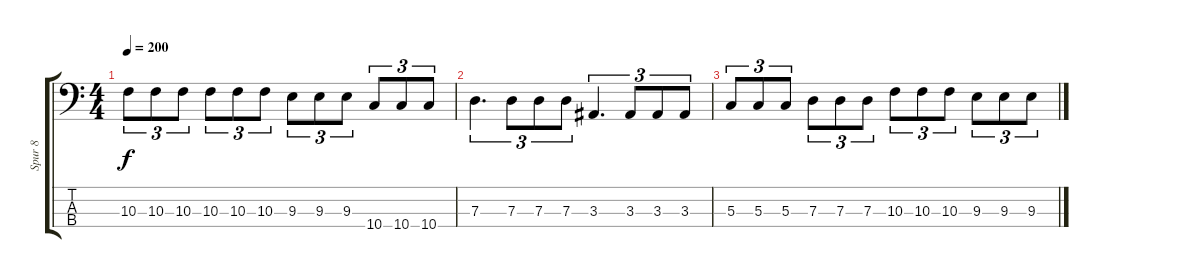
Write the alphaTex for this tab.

\track ("Spur 8" "Spur 8") {instrument electricbassfinger}
\staff {score tabs}
\tuning (F2 C2 G1 D1) {hide}
\ts (4 4)
\tempo 200
\clef f4
\ks c
10.3.8{tu (3 2) dy f} 10.3.8{tu (3 2)} 10.3.8{tu (3 2)} 10.3.8{tu (3 2)} 10.3.8{tu (3 2)} 10.3.8{tu (3 2)} 9.3.8{tu (3 2)} 9.3.8{tu (3 2)} 9.3.8{tu (3 2)} 10.4.8{tu (3 2)} 10.4.8{tu (3 2)} 10.4.8{tu (3 2)} |
7.3.4{d tu (3 2)} 7.3.8{tu (3 2)} 7.3.8{tu (3 2)} 7.3.8{tu (3 2)} 3.3.4{d tu (3 2)} 3.3.8{tu (3 2)} 3.3.8{tu (3 2)} 3.3.8{tu (3 2)} |
5.3.8{tu (3 2)} 5.3.8{tu (3 2)} 5.3.8{tu (3 2)} 7.3.8{tu (3 2)} 7.3.8{tu (3 2)} 7.3.8{tu (3 2)} 10.3.8{tu (3 2)} 10.3.8{tu (3 2)} 10.3.8{tu (3 2)} 9.3.8{tu (3 2)} 9.3.8{tu (3 2)} 9.3.8{tu (3 2)}
